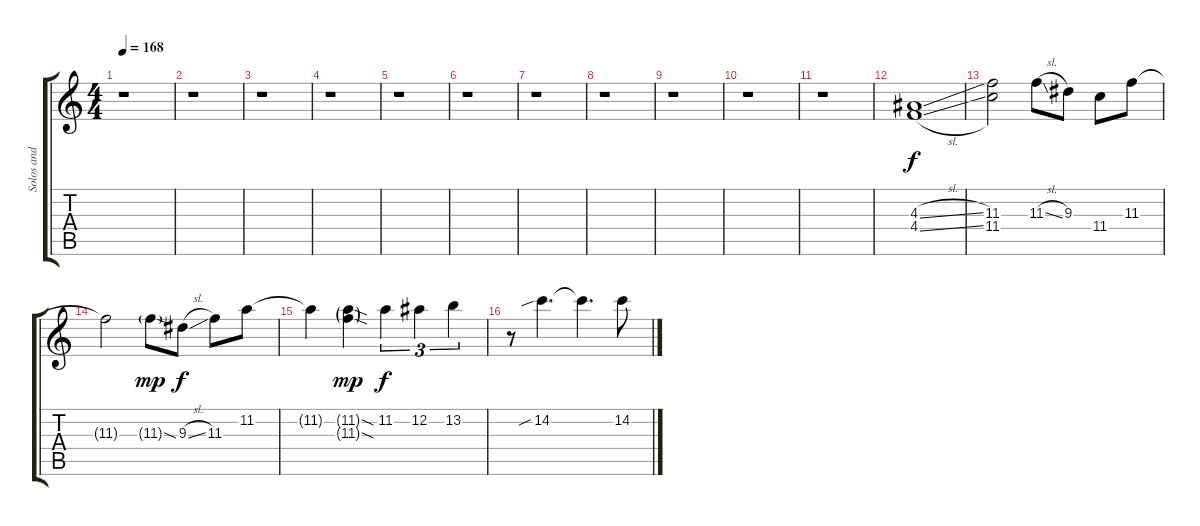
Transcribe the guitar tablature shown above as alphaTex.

\track ("Solos and fills" "Solos and ") {instrument distortionguitar}
\staff {score tabs}
\tuning (Eb4 Bb3 Gb3 Db3 Ab2 Eb2) {hide}
\ts (4 4)
\tempo 168
\clef g2
\ks c
r.1{dy f} |
r.1 |
r.1 |
r.1 |
r.1 |
r.1 |
r.1 |
r.1 |
r.1 |
r.1 |
r.1 |
(4.3{sl} 4.4{sl}).1 |
(11.3 11.4).2 11.3{sl}.8 9.3.8 11.4.8 11.3.8 |
11.3{t}.2 11.3{sod g}.8{dy mp} 9.3{sl}.8{dy f} 11.3.8 11.2.8 |
11.2{t}.4 (11.2{sod g} 11.3{sod g}).4{dy mp} 11.2.4{tu (3 2) dy f} 12.2.4{tu (3 2)} 13.2.4{tu (3 2)} |
r.8 14.2{sib}.4{d} 14.2{t}.4{d} 14.2{sl}.8
